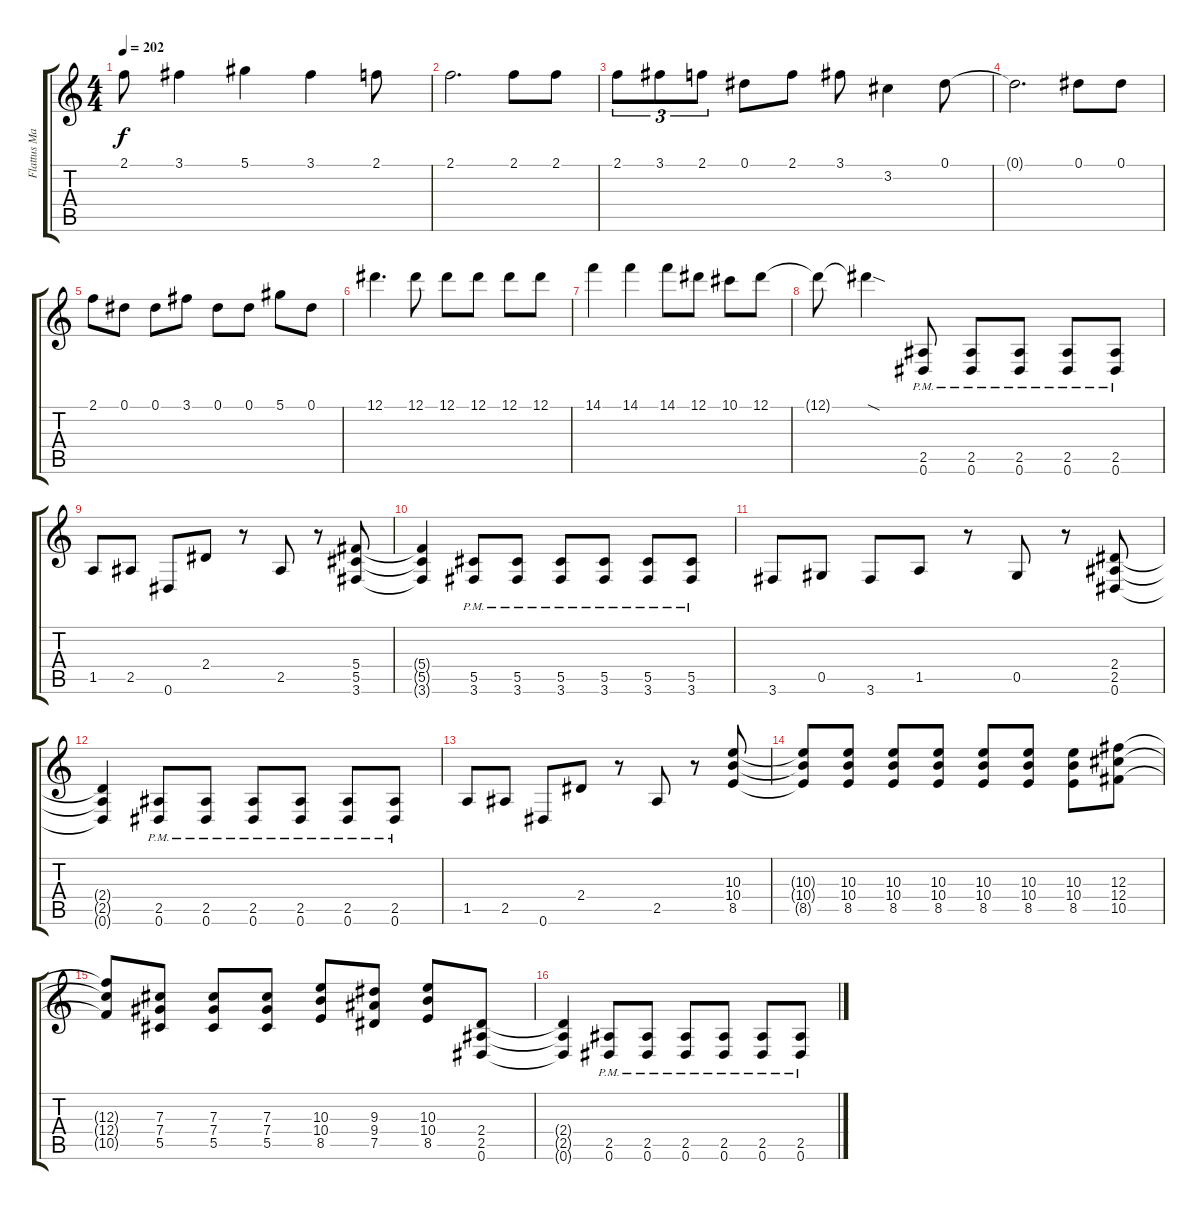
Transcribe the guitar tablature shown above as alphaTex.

\track ("Flattus Maximus" "Flattus Ma") {instrument distortionguitar}
\staff {score tabs}
\tuning (Eb4 Bb3 Gb3 Db3 Ab2 Eb2) {hide}
\ts (4 4)
\tempo 202
\clef g2
\ks c
2.1.8{dy f} 3.1.4 5.1.4 3.1.4 2.1.8 |
2.1.2{d} 2.1.8 2.1.8 |
2.1.8{tu (3 2)} 3.1.8{tu (3 2)} 2.1.8{tu (3 2)} 0.1.8 2.1.8 3.1.8 3.2.4 0.1.8 |
0.1{t}.2{d} 0.1.8 0.1.8 |
2.1.8 0.1.8 0.1.8 3.1.8 0.1.8 0.1.8 5.1.8 0.1.8 |
12.1.4{d} 12.1.8 12.1.8 12.1.8 12.1.8 12.1.8 |
14.1.4 14.1.4 14.1.8 12.1.8 10.1.8 12.1.8 |
12.1{t}.8 12.1{sod t}.4 (2.5{pm} 0.6{pm}).8 (2.5{pm} 0.6{pm}).8 (2.5{pm} 0.6{pm}).8 (2.5{pm} 0.6{pm}).8 (2.5{pm} 0.6{pm}).8 |
1.5.8 2.5.8 0.6.8 2.4.8 r.8 2.5.8 r.8 (5.4 5.5 3.6).8 |
(5.4{t} 5.5{t} 3.6{t}).4 (5.5{pm} 3.6{pm}).8 (5.5{pm} 3.6{pm}).8 (5.5{pm} 3.6{pm}).8 (5.5{pm} 3.6{pm}).8 (5.5{pm} 3.6{pm}).8 (5.5{pm} 3.6{pm}).8 |
3.6.8 0.5.8 3.6.8 1.5.8 r.8 0.5.8 r.8 (2.4 2.5 0.6).8 |
(2.4{t} 2.5{t} 0.6{t}).4 (2.5{pm} 0.6{pm}).8 (2.5{pm} 0.6{pm}).8 (2.5{pm} 0.6{pm}).8 (2.5{pm} 0.6{pm}).8 (2.5{pm} 0.6{pm}).8 (2.5{pm} 0.6{pm}).8 |
1.5.8 2.5.8 0.6.8 2.4.8 r.8 2.5.8 r.8 (10.3 10.4 8.5).8 |
(10.3{t} 10.4{t} 8.5{t}).8 (10.3 10.4 8.5).8 (10.3 10.4 8.5).8 (10.3 10.4 8.5).8 (10.3 10.4 8.5).8 (10.3 10.4 8.5).8 (10.3 10.4 8.5).8 (12.3 12.4 10.5).8 |
(12.3{t} 12.4{t} 10.5{t}).8 (7.3 7.4 5.5).8 (7.3 7.4 5.5).8 (7.3 7.4 5.5).8 (10.3 10.4 8.5).8 (9.3 9.4 7.5).8 (10.3 10.4 8.5).8 (2.4 2.5 0.6).8 |
(2.4{t} 2.5{t} 0.6{t}).4 (2.5{pm} 0.6{pm}).8 (2.5{pm} 0.6{pm}).8 (2.5{pm} 0.6{pm}).8 (2.5{pm} 0.6{pm}).8 (2.5{pm} 0.6{pm}).8 (2.5{pm} 0.6{pm}).8
